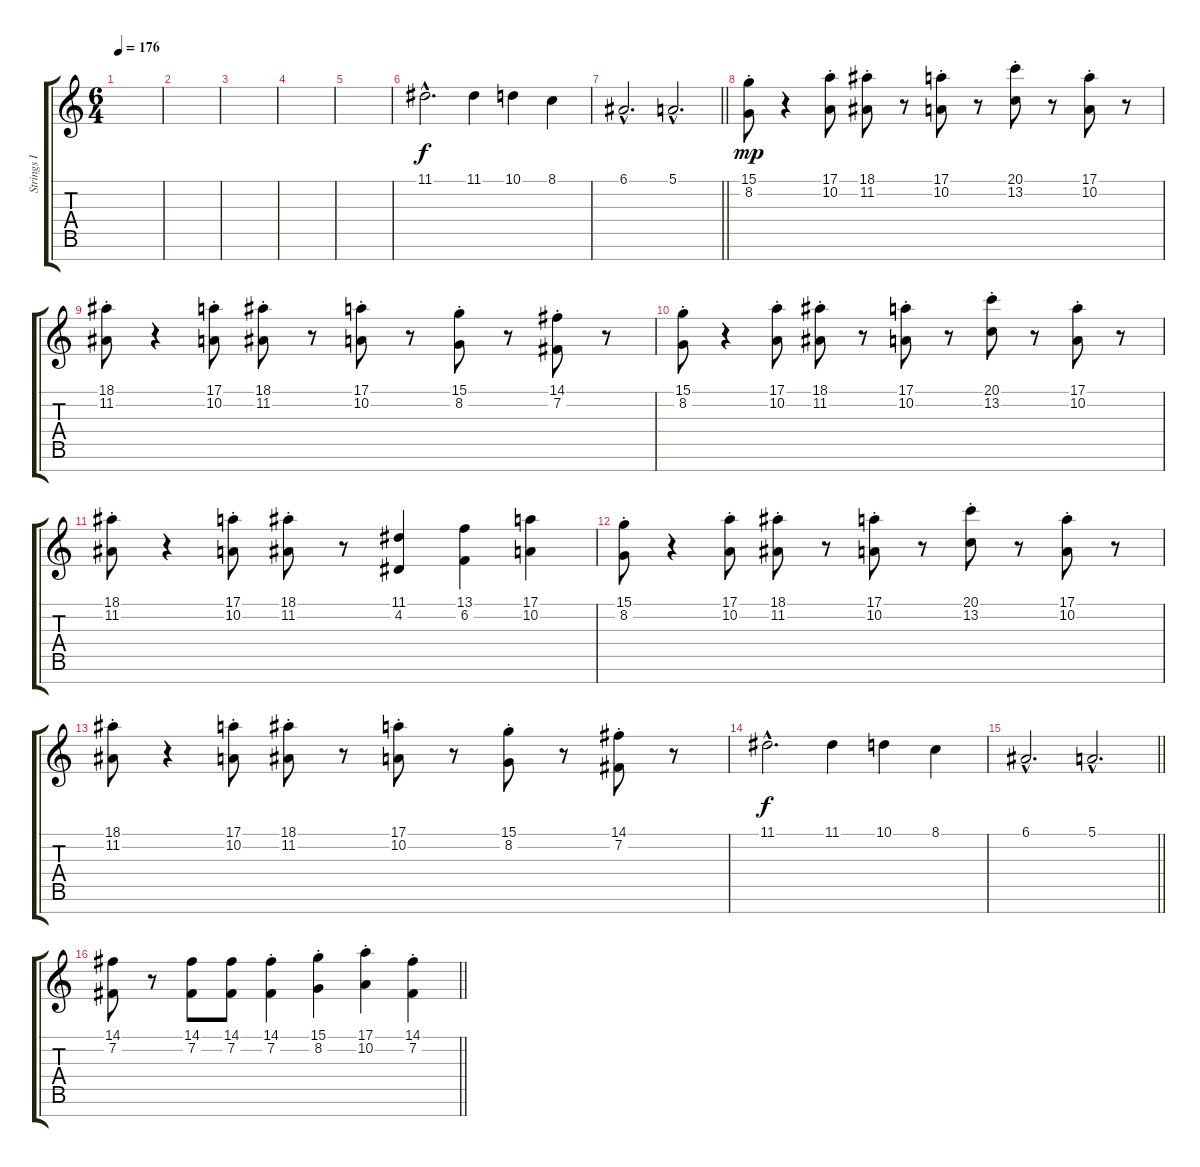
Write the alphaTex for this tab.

\track ("Strings I" "Strings I") {instrument stringensemble1}
\staff {score tabs}
\tuning (E4 B3 G3 D3 A2 E2 B1) {hide}
\ts (6 4)
\tempo 176
\clef g2
\ks c
|
|
|
|
|
11.1{hac}.2{d dy f} 11.1.4 10.1.4 8.1.4 |
\barLineRight lightlight
6.1{hac}.2{d} 5.1{hac}.2{d} |
\section ("" "")
(15.1{st} 8.2{st}).8{dy mp} r.4 (17.1{st} 10.2{st}).8 (18.1{st} 11.2{st}).8 r.8 (17.1{st} 10.2{st}).8 r.8 (20.1{st} 13.2{st}).8 r.8 (17.1{st} 10.2{st}).8 r.8 |
(18.1{st} 11.2{st}).8 r.4 (17.1{st} 10.2{st}).8 (18.1{st} 11.2{st}).8 r.8 (17.1{st} 10.2{st}).8 r.8 (15.1{st} 8.2{st}).8 r.8 (14.1{st} 7.2{st}).8 r.8 |
(15.1{st} 8.2{st}).8 r.4 (17.1{st} 10.2{st}).8 (18.1{st} 11.2{st}).8 r.8 (17.1{st} 10.2{st}).8 r.8 (20.1{st} 13.2{st}).8 r.8 (17.1{st} 10.2{st}).8 r.8 |
(18.1{st} 11.2{st}).8 r.4 (17.1{st} 10.2{st}).8 (18.1{st} 11.2{st}).8 r.8 (11.1 4.2).4 (13.1 6.2).4 (17.1 10.2).4 |
(15.1{st} 8.2{st}).8 r.4 (17.1{st} 10.2{st}).8 (18.1{st} 11.2{st}).8 r.8 (17.1{st} 10.2{st}).8 r.8 (20.1{st} 13.2{st}).8 r.8 (17.1{st} 10.2{st}).8 r.8 |
(18.1{st} 11.2{st}).8 r.4 (17.1{st} 10.2{st}).8 (18.1{st} 11.2{st}).8 r.8 (17.1{st} 10.2{st}).8 r.8 (15.1{st} 8.2{st}).8 r.8 (14.1{st} 7.2{st}).8 r.8 |
11.1{hac}.2{d dy f} 11.1.4 10.1.4 8.1.4 |
\barLineRight lightlight
6.1{hac}.2{d} 5.1{hac}.2{d} |
\barLineRight lightlight
(14.1 7.2).8 r.8 (14.1 7.2).8 (14.1 7.2).8 (14.1{st} 7.2{st}).4 (15.1{st} 8.2{st}).4 (17.1{st} 10.2{st}).4 (14.1{st} 7.2{st}).4
